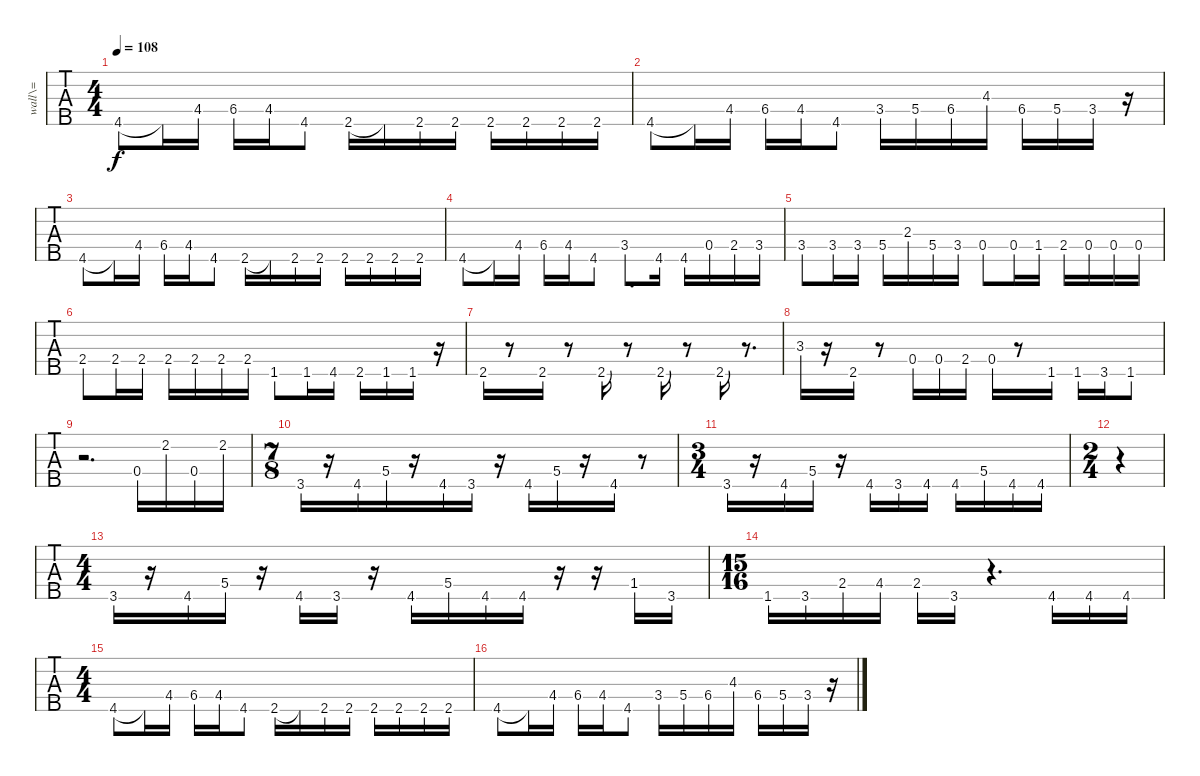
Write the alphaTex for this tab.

\track ("wall\\=" "wall\\=") {instrument slapbass1}
\staff {tabs}
\tuning (Gb2 Db2 Ab1 Eb1 Bb0) {hide}
\ts (4 4)
\tempo 108
\clef f4
\ks c
4.5.8{dy f} 4.5{t}.16 4.4.16 6.4.16 4.4.16 4.5.8 2.5.16 2.5{t}.16 2.5.16 2.5.16 2.5.16 2.5.16 2.5.16 2.5.16 |
4.5.8 4.5{t}.16 4.4.16 6.4.16 4.4.16 4.5.8 3.4.16 5.4.16 6.4.16 4.3.16 6.4.16 5.4.16 3.4.16 r.16 |
4.5.8 4.5{t}.16 4.4.16 6.4.16 4.4.16 4.5.8 2.5.16 2.5{t}.16 2.5.16 2.5.16 2.5.16 2.5.16 2.5.16 2.5.16 |
4.5.8 4.5{t}.16 4.4.16 6.4.16 4.4.16 4.5.8 3.4.8{d} 4.5.16 4.5.16 0.4.16 2.4.16 3.4.16 |
3.4.8 3.4.16 3.4.16 5.4.16 2.3.16 5.4.16 3.4.16 0.4.8 0.4.16 1.4.16 2.4.16 0.4.16 0.4.16 0.4.16 |
2.4.8 2.4.16 2.4.16 2.4.16 2.4.16 2.4.16 2.4.16 1.5.8 1.5.16 4.5.16 2.5.16 1.5.16 1.5.16 r.16 |
2.5.16 r.8 2.5.16 r.8 2.5.16 r.8 2.5.16 r.8 2.5.16 r.8{d} |
3.3.16 r.16 2.5.16 r.8 0.4.16 0.4.16 2.4.16 0.4.16 r.8 1.5.16 1.5.16 3.5.16 1.5.8 |
r.2{d} 0.4.16 2.2.16 0.4.16 2.2.16 |
\ts (7 8)
3.5.16 r.16 4.5.16 5.4.16 r.16 4.5.16 3.5.16 r.16 4.5.16 5.4.16 r.16 4.5.16 r.8 |
\ts (3 4)
3.5.16 r.16 4.5.16 5.4.16 r.16 4.5.16 3.5.16 4.5.16 4.5.16 5.4.16 4.5.16 4.5.16 |
\ts (2 4)
|
\ts (4 4)
3.5.16 r.16 4.5.16 5.4.16 r.16 4.5.16 3.5.16 r.16 4.5.16 5.4.16 4.5.16 4.5.16 r.16 r.16 1.4.16 3.5.16 |
\ts (15 16)
1.5.16 3.5.16 2.4.16 4.4.16 2.4.16 3.5.16 r.4{d} 4.5.16 4.5.16 4.5.16 |
\ts (4 4)
4.5.8 4.5{t}.16 4.4.16 6.4.16 4.4.16 4.5.8 2.5.16 2.5{t}.16 2.5.16 2.5.16 2.5.16 2.5.16 2.5.16 2.5.16 |
4.5.8 4.5{t}.16 4.4.16 6.4.16 4.4.16 4.5.8 3.4.16 5.4.16 6.4.16 4.3.16 6.4.16 5.4.16 3.4.16 r.16
